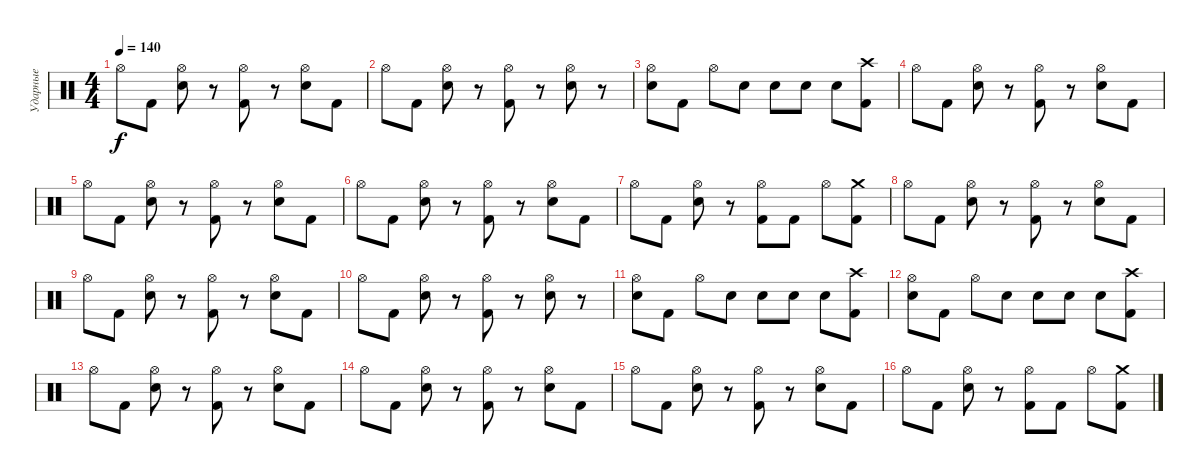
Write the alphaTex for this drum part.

\track ("Ударные" "Ударные") {instrument percussion}
\staff {score}
\articulation defaults
\ts (4 4)
\tempo 140
\clef neutral
\ks c "Hi-Hat (open)".8{dy f} "Kick (hit) 2".8
("Hi-Hat (open)" "Electric Snare (hit)").8 r.8 ("Hi-Hat (open)" "Kick (hit) 2").8 r.8 ("Hi-Hat (open)" "Electric Snare (hit)").8 "Kick (hit) 2".8 |
"Hi-Hat (open)".8 "Kick (hit) 2".8 ("Hi-Hat (open)" "Electric Snare (hit)").8 r.8 ("Hi-Hat (open)" "Kick (hit) 2").8 r.8 ("Hi-Hat (open)" "Electric Snare (hit)").8 r.8 |
("Hi-Hat (open)" "Electric Snare (hit)").8 "Kick (hit) 2".8 "Hi-Hat (open)".8 "Electric Snare (hit)".8 "Electric Snare (hit)".8 "Electric Snare (hit)".8 "Electric Snare (hit)".8 ("Crash high (hit)" "Kick (hit) 2").8 |
"Hi-Hat (open)".8 "Kick (hit) 2".8 ("Hi-Hat (open)" "Electric Snare (hit)").8 r.8 ("Hi-Hat (open)" "Kick (hit) 2").8 r.8 ("Hi-Hat (open)" "Electric Snare (hit)").8 "Kick (hit) 2".8 |
"Hi-Hat (open)".8 "Kick (hit) 2".8 ("Hi-Hat (open)" "Electric Snare (hit)").8 r.8 ("Hi-Hat (open)" "Kick (hit) 2").8 r.8 ("Hi-Hat (open)" "Electric Snare (hit)").8 "Kick (hit) 2".8 |
"Hi-Hat (open)".8 "Kick (hit) 2".8 ("Hi-Hat (open)" "Electric Snare (hit)").8 r.8 ("Hi-Hat (open)" "Kick (hit) 2").8 r.8 ("Hi-Hat (open)" "Electric Snare (hit)").8 "Kick (hit) 2".8 |
"Hi-Hat (open)".8 "Kick (hit) 2".8 ("Hi-Hat (open)" "Electric Snare (hit)").8 r.8 ("Hi-Hat (open)" "Kick (hit) 2").8 "Kick (hit) 2".8 "Hi-Hat (open)".8 ("Crash medium (hit)" "Kick (hit) 2").8 |
"Hi-Hat (open)".8 "Kick (hit) 2".8 ("Hi-Hat (open)" "Electric Snare (hit)").8 r.8 ("Hi-Hat (open)" "Kick (hit) 2").8 r.8 ("Hi-Hat (open)" "Electric Snare (hit)").8 "Kick (hit) 2".8 |
"Hi-Hat (open)".8 "Kick (hit) 2".8 ("Hi-Hat (open)" "Electric Snare (hit)").8 r.8 ("Hi-Hat (open)" "Kick (hit) 2").8 r.8 ("Hi-Hat (open)" "Electric Snare (hit)").8 "Kick (hit) 2".8 |
"Hi-Hat (open)".8 "Kick (hit) 2".8 ("Hi-Hat (open)" "Electric Snare (hit)").8 r.8 ("Hi-Hat (open)" "Kick (hit) 2").8 r.8 ("Hi-Hat (open)" "Electric Snare (hit)").8 r.8 |
("Hi-Hat (open)" "Electric Snare (hit)").8 "Kick (hit) 2".8 "Hi-Hat (open)".8 "Electric Snare (hit)".8 "Electric Snare (hit)".8 "Electric Snare (hit)".8 "Electric Snare (hit)".8 ("Crash high (hit)" "Kick (hit) 2").8 |
("Hi-Hat (open)" "Electric Snare (hit)").8 "Kick (hit) 2".8 "Hi-Hat (open)".8 "Electric Snare (hit)".8 "Electric Snare (hit)".8 "Electric Snare (hit)".8 "Electric Snare (hit)".8 ("Crash high (hit)" "Kick (hit) 2").8 |
"Hi-Hat (open)".8 "Kick (hit) 2".8 ("Hi-Hat (open)" "Electric Snare (hit)").8 r.8 ("Hi-Hat (open)" "Kick (hit) 2").8 r.8 ("Hi-Hat (open)" "Electric Snare (hit)").8 "Kick (hit) 2".8 |
"Hi-Hat (open)".8 "Kick (hit) 2".8 ("Hi-Hat (open)" "Electric Snare (hit)").8 r.8 ("Hi-Hat (open)" "Kick (hit) 2").8 r.8 ("Hi-Hat (open)" "Electric Snare (hit)").8 "Kick (hit) 2".8 |
"Hi-Hat (open)".8 "Kick (hit) 2".8 ("Hi-Hat (open)" "Electric Snare (hit)").8 r.8 ("Hi-Hat (open)" "Kick (hit) 2").8 r.8 ("Hi-Hat (open)" "Electric Snare (hit)").8 "Kick (hit) 2".8 |
"Hi-Hat (open)".8 "Kick (hit) 2".8 ("Hi-Hat (open)" "Electric Snare (hit)").8 r.8 ("Hi-Hat (open)" "Kick (hit) 2").8 "Kick (hit) 2".8 "Hi-Hat (open)".8 ("Crash medium (hit)" "Kick (hit) 2").8
